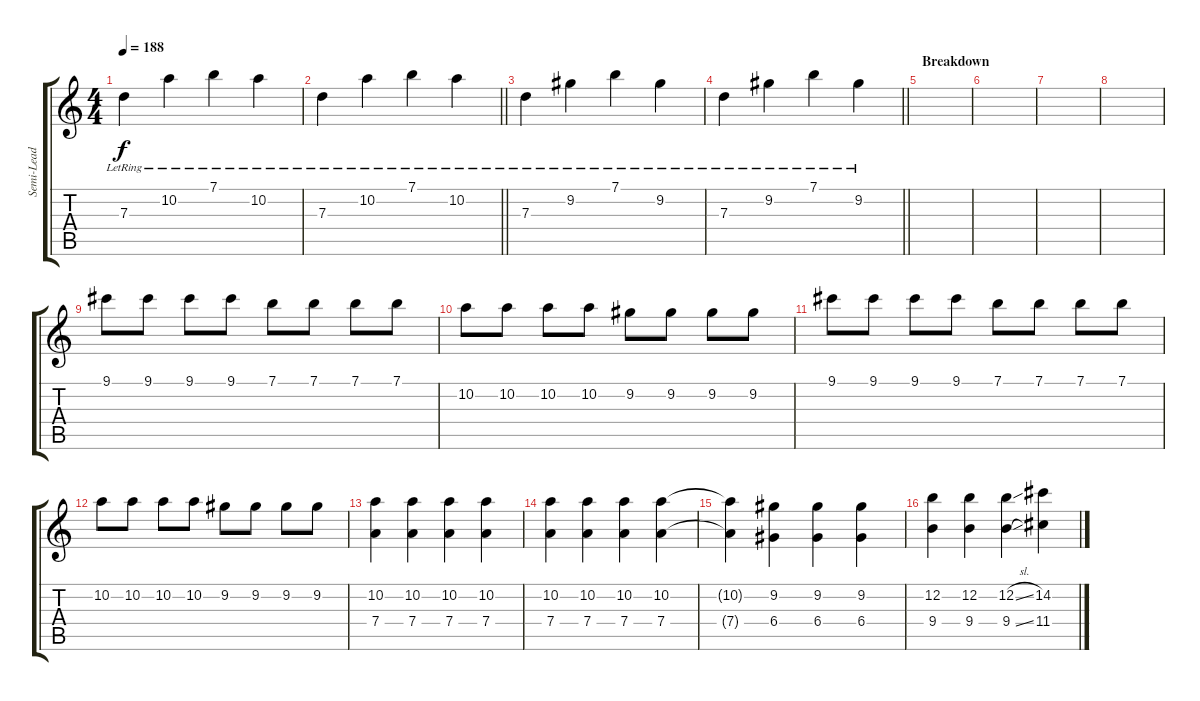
\track ("Semi-Lead" "Semi-Lead") {instrument acousticguitarsteel}
\staff {score tabs}
\tuning (E4 B3 G3 D3 A2 E2) {hide}
\ts (4 4)
\tempo 188
\clef g2
\ks c
7.3{lr}.4{dy f} 10.2{lr}.4 7.1{lr}.4 10.2{lr}.4 |
\barLineRight lightlight
7.3{lr}.4 10.2{lr}.4 7.1{lr}.4 10.2{lr}.4 |
7.3{lr}.4 9.2{lr}.4 7.1{lr}.4 9.2{lr}.4 |
\barLineRight lightlight
7.3{lr}.4 9.2{lr}.4 7.1{lr}.4 9.2{lr}.4 |
\section ("" "Breakdown")
|
|
|
|
9.1.8{volume 11 instrument distortionguitar} 9.1.8 9.1.8 9.1.8 7.1.8 7.1.8 7.1.8 7.1.8 |
10.2.8 10.2.8 10.2.8 10.2.8 9.2.8 9.2.8 9.2.8 9.2.8 |
9.1.8 9.1.8 9.1.8 9.1.8 7.1.8 7.1.8 7.1.8 7.1.8 |
10.2.8 10.2.8 10.2.8 10.2.8 9.2.8 9.2.8 9.2.8 9.2.8 |
(10.2 7.4).4 (10.2 7.4).4 (10.2 7.4).4 (10.2 7.4).4 |
(10.2 7.4).4 (10.2 7.4).4 (10.2 7.4).4 (10.2 7.4).4 |
(10.2{t} 7.4{t}).4 (9.2 6.4).4 (9.2 6.4).4 (9.2 6.4).4 |
(12.2 9.4).4 (12.2 9.4).4 (12.2{sl} 9.4{sl}).4 (14.2 11.4).4
